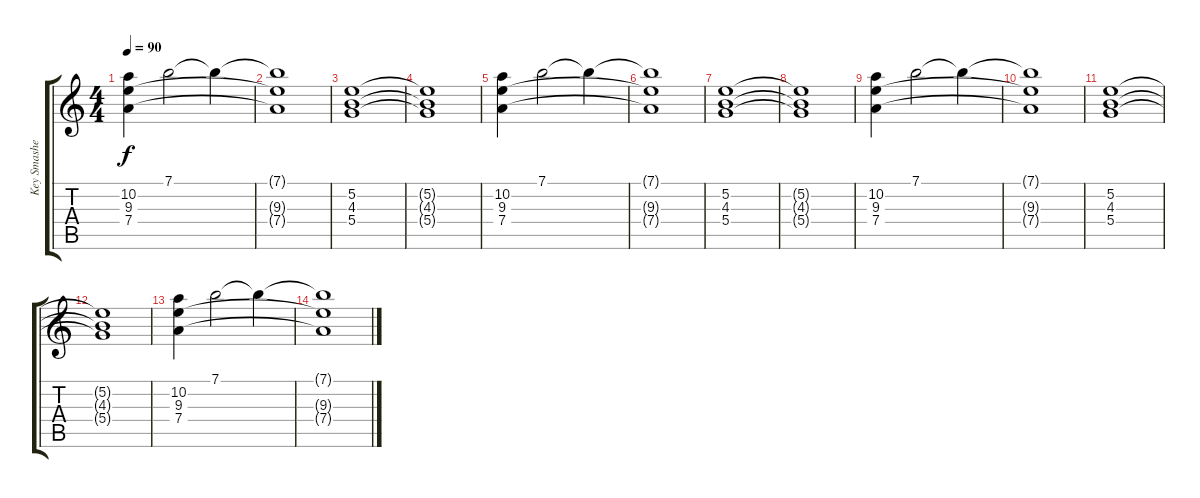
\track ("Key Smasher" "Key Smashe") {instrument acousticguitarsteel}
\staff {score tabs}
\tuning (E4 B3 G3 D3 A2 E2) {hide}
\ts (4 4)
\tempo 90
\clef g2
\ks c
(10.2 9.3 7.4).4{dy f} 7.1.2 7.1{t}.4 |
(7.1{t} 9.3{t} 7.4{t}).1 |
(5.2 4.3 5.4).1 |
(5.2{t} 4.3{t} 5.4{t}).1 |
(10.2 9.3 7.4).4 7.1.2 7.1{t}.4 |
(7.1{t} 9.3{t} 7.4{t}).1 |
(5.2 4.3 5.4).1 |
(5.2{t} 4.3{t} 5.4{t}).1 |
(10.2 9.3 7.4).4 7.1.2 7.1{t}.4 |
(7.1{t} 9.3{t} 7.4{t}).1 |
(5.2 4.3 5.4).1 |
(5.2{t} 4.3{t} 5.4{t}).1 |
(10.2 9.3 7.4).4 7.1.2 7.1{t}.4 |
(7.1{t} 9.3{t} 7.4{t}).1
